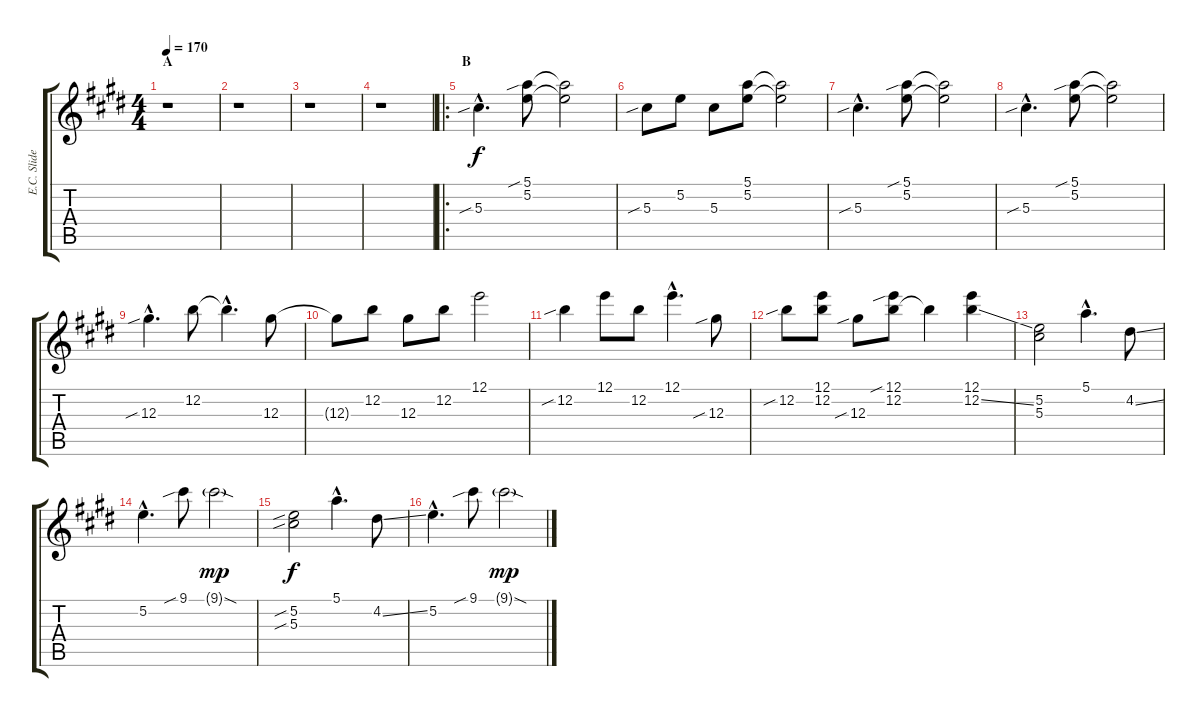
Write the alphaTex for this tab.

\track ("E.C. Slide Guitar I [Slide In E Tuning]" "E.C. Slide") {instrument distortionguitar}
\staff {score tabs}
\tuning (E4 B3 Ab3 E3 B2 E2) {hide}
\ts (4 4)
\section ("" "A")
\tempo 170
\clef g2
\ks e
r.1{dy f instrument distortionguitar} |
r.1 |
r.1 |
r.1 |
\ro
\section ("" "B")
5.3{sib hac}.4{d} (5.1{sib} 5.2).8 (5.1{t} 5.2{t}).2 |
5.3{sib}.8 5.2.8 5.3.8 (5.1 5.2).8 (5.1{t} 5.2{t}).2 |
5.3{sib hac}.4{d} (5.1{sib} 5.2).8 (5.1{t} 5.2{t}).2 |
5.3{sib hac}.4{d} (5.1{sib} 5.2).8 (5.1{t} 5.2{t}).2 |
12.3{sib hac}.4{d} 12.2.8 12.2{hac t}.4{d} 12.3.8 |
12.3{t}.8 12.2.8 12.3.8 12.2.8 12.1.2 |
12.2{sib}.4 12.1.8 12.2.8 12.1{hac}.4{d} 12.3{sib}.8 |
12.2{sib}.8 (12.1 12.2).8 12.3{sib}.8 (12.1{sib} 12.2).8 12.2{t}.4 (12.1 12.2{ss}).4 |
(5.2 5.3).2 5.1{hac}.4{d} 4.2{ss}.8 |
5.2{hac}.4{d} 9.1{sib}.8 9.1{sod g}.2{dy mp} |
(5.2{sib} 5.3{sib}).2{dy f} 5.1{hac}.4{d} 4.2{ss}.8 |
5.2{hac}.4{d} 9.1{sib}.8 9.1{sod g}.2{dy mp}
